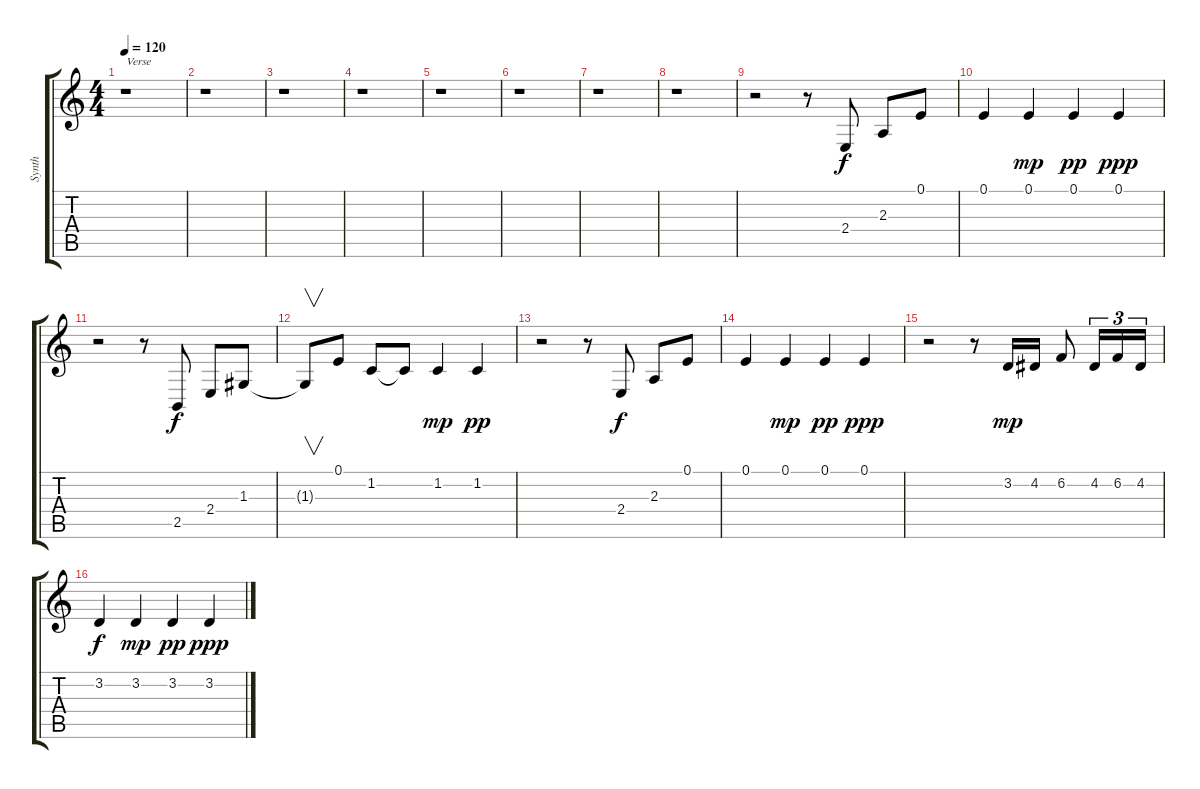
\track ("Synth" "Synth") {instrument pad1newage}
\staff {score tabs}
\tuning (E4 B3 G3 D3 A2 E2) {hide}
\ts (4 4)
\tempo 120
\clef g2
\ks c
r.1{txt "Verse" dy f} |
r.1 |
r.1 |
r.1 |
r.1 |
r.1 |
r.1 |
r.1 |
r.2 r.8 2.4.8 2.3.8 0.1.8 |
0.1.4 0.1.4{dy mp} 0.1.4{dy pp} 0.1.4{dy ppp} |
r.2 r.8 2.5.8{dy f} 2.4.8 1.3.8 |
1.3{t}.8{v} 0.1.8 1.2.8 1.2{t}.8 1.2.4{dy mp} 1.2.4{dy pp} |
r.2 r.8 2.4.8{dy f} 2.3.8 0.1.8 |
0.1.4 0.1.4{dy mp} 0.1.4{dy pp} 0.1.4{dy ppp} |
r.2 r.8 3.2.16{dy mp} 4.2.16 6.2.8 4.2.16{tu (3 2)} 6.2.16{tu (3 2)} 4.2.16{tu (3 2)} |
3.2.4{dy f} 3.2.4{dy mp} 3.2.4{dy pp} 3.2.4{dy ppp}
